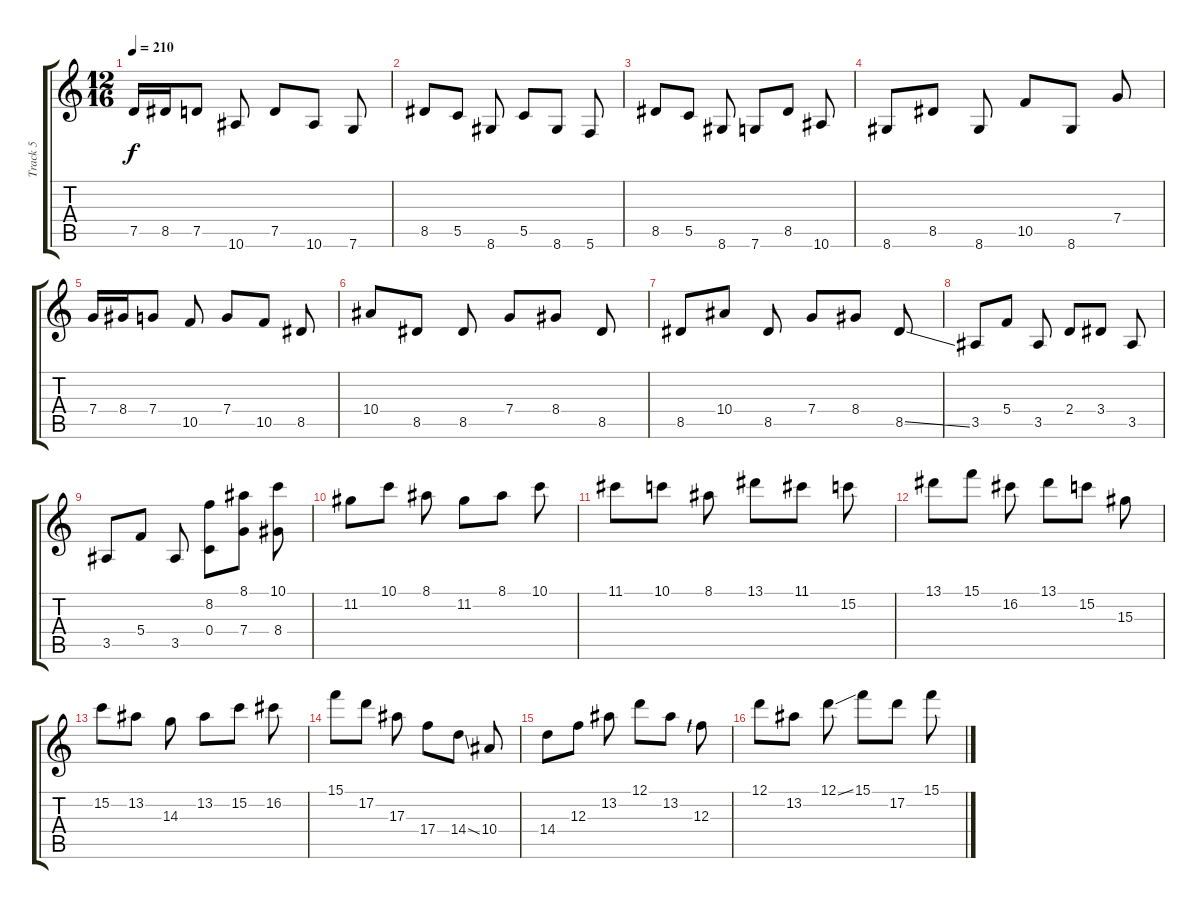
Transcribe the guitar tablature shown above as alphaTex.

\track ("Track 5" "Track 5") {instrument overdrivenguitar}
\staff {score tabs}
\tuning (D4 A3 F3 C3 G2 C2) {hide}
\ts (12 16)
\tempo 210
\clef g2
\ks c
7.5.16{dy f} 8.5.16 7.5.8 10.6.8 7.5.8 10.6.8 7.6.8 |
8.5.8 5.5.8 8.6.8 5.5.8 8.6.8 5.6.8 |
8.5.8 5.5.8 8.6.8 7.6.8 8.5.8 10.6.8 |
8.6.8 8.5.8 8.6.8 10.5.8 8.6.8 7.4.8 |
7.4.16 8.4.16 7.4.8 10.5.8 7.4.8 10.5.8 8.5.8 |
10.4.8 8.5.8 8.5.8 7.4.8 8.4.8 8.5.8 |
8.5.8 10.4.8 8.5.8 7.4.8 8.4.8 8.5{ss}.8 |
3.5.8 5.4.8 3.5.8 2.4.8 3.4.8 3.5.8 |
3.5.8 5.4.8 3.5.8 (8.2 0.4).8 (8.1 7.4).8 (10.1 8.4).8 |
11.2.8 10.1.8 8.1.8 11.2.8 8.1.8 10.1.8 |
11.1.8 10.1.8 8.1.8 13.1.8 11.1.8 15.2.8 |
13.1.8 15.1.8 16.2.8 13.1.8 15.2.8 15.3.8 |
15.2.8 13.2.8 14.3.8 13.2.8 15.2.8 16.2.8 |
15.1.8 17.2.8 17.3.8 17.4.8 14.4{ss}.8 10.4.8 |
14.4.8 12.3.8 13.2.8 12.1.8 13.2.8 12.3{lf 1}.8 |
12.1.8 13.2.8 12.1{ss}.8 15.1.8 17.2.8 15.1{ss}.8
